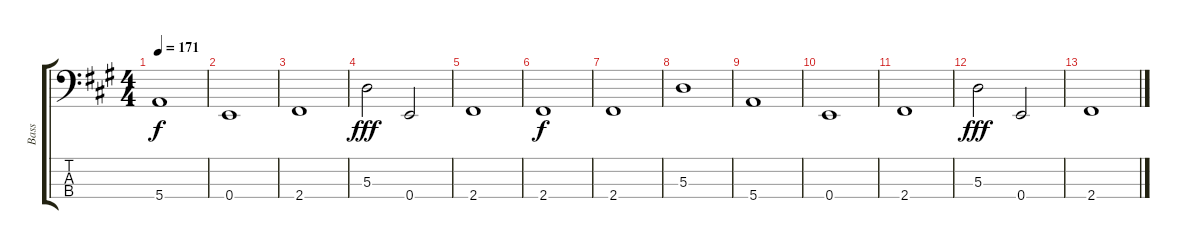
\track ("Bass" "Bass") {instrument electricbassfinger}
\staff {score tabs}
\tuning (G2 D2 A1 E1) {hide}
\ts (4 4)
\tempo 171
\clef f4
\ks f#minor
5.4.1{dy f} |
0.4.1 |
2.4.1 |
5.3.2{dy fff} 0.4.2 |
2.4.1 |
2.4.1{dy f} |
2.4.1 |
5.3.1 |
5.4.1 |
0.4.1 |
2.4.1 |
5.3.2{dy fff} 0.4.2 |
2.4.1
